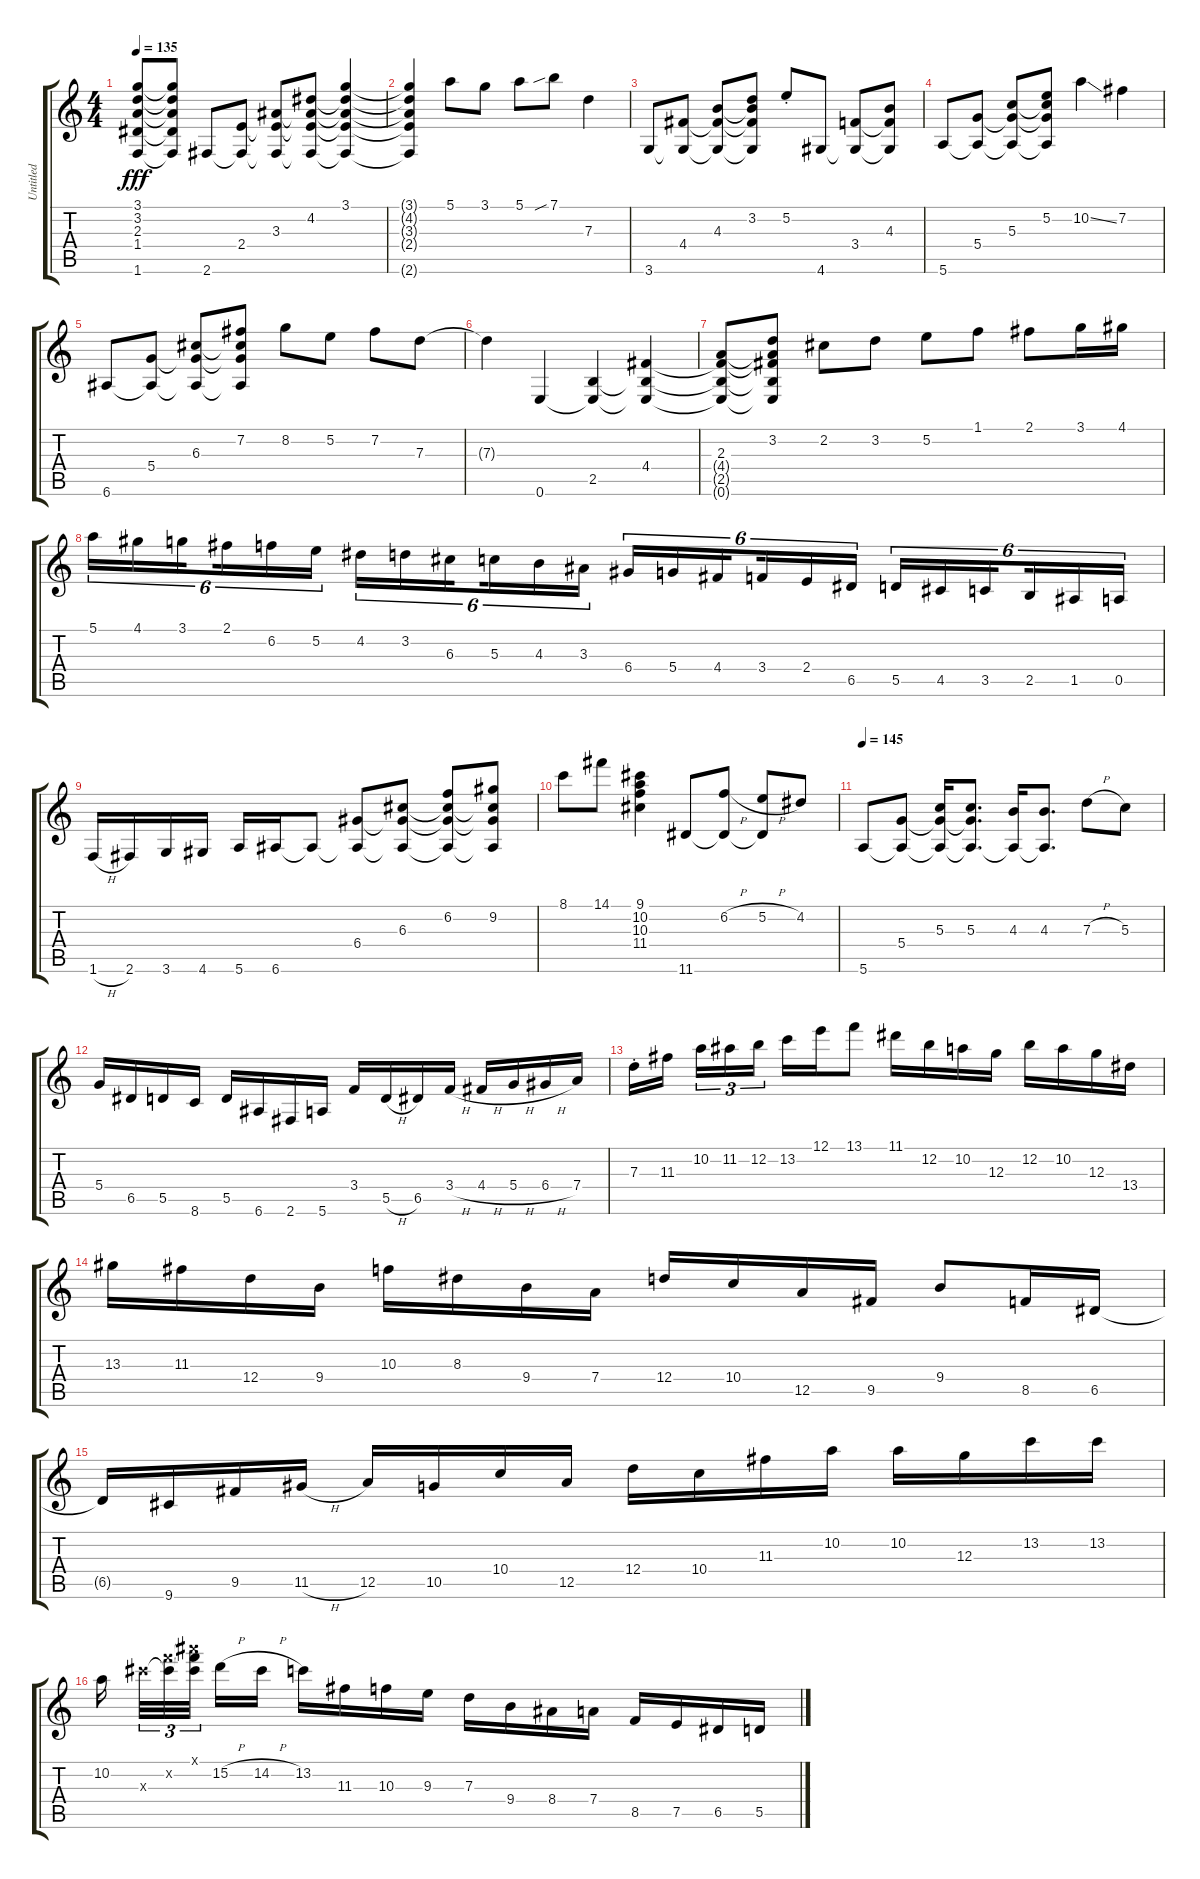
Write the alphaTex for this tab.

\track ("Untitled" "Untitled") {instrument acousticguitarnylon}
\staff {score tabs}
\tuning (E4 B3 G3 D3 A2 E2) {hide}
\ts (4 4)
\tempo 135
\clef g2
\ks c
(3.1 3.2{t} 2.3{t} 1.4{t} 1.6{t}).8{dy fff} (3.1{t} 3.2{t} 2.3{t} 1.4{t} 1.6{t}).8 2.6.8 (2.4 2.6{t}).8 (3.3 2.4{t} 2.6{t}).8 (4.2 3.3{t} 2.4{t} 2.6{t}).8 (3.1 4.2{t} 3.3{t} 2.4{t} 2.6{t}).4 |
(3.1{t} 4.2{t} 3.3{t} 2.4{t} 2.6{t}).4 5.1.8 3.1.8 5.1.8 7.1{sib}.8 7.3.4 |
3.6.8 (4.4 3.6{t}).8 (4.3 4.4{t} 3.6{t}).8 (3.2 4.3{t} 4.4{t} 3.6{t}).8 5.2{st}.8 4.6.8 (3.4 4.6{t}).8 (4.3 3.4{t} 4.6{t}).8 |
5.6.8 (5.4 5.6{t}).8 (5.3 5.4{t} 5.6{t}).8 (5.2 5.3{t} 5.4{t} 5.6{t}).8 10.2{ss}.4 7.2.4 |
6.6.8 (5.4 6.6{t}).8 (6.3 5.4{t} 6.6{t}).8 (7.2 6.3{t} 5.4{t} 6.6{t}).8 8.2.8 5.2.8 7.2.8 7.3.8 |
7.3{t}.4 0.6.4 (2.5 0.6{t}).4 (4.4 2.5{t} 0.6{t}).4 |
(2.3 4.4{t} 2.5{t} 0.6{t}).8 (3.2 2.3{t} 4.4{t} 2.5{t} 0.6{t}).8 2.2.8 3.2.8 5.2.8 1.1.8 2.1.8 3.1.16 4.1.16 |
5.1.16{tu (6 4)} 4.1.16{tu (6 4)} 3.1.16{tu (6 4) beam splitsecondary} 2.1.16{tu (6 4)} 6.2.16{tu (6 4)} 5.2.16{tu (6 4)} 4.2.16{tu (6 4)} 3.2.16{tu (6 4)} 6.3.16{tu (6 4) beam splitsecondary} 5.3.16{tu (6 4)} 4.3.16{tu (6 4)} 3.3.16{tu (6 4)} 6.4.16{tu (6 4)} 5.4.16{tu (6 4)} 4.4.16{tu (6 4) beam splitsecondary} 3.4.16{tu (6 4)} 2.4.16{tu (6 4)} 6.5.16{tu (6 4)} 5.5.16{tu (6 4)} 4.5.16{tu (6 4)} 3.5.16{tu (6 4) beam splitsecondary} 2.5.16{tu (6 4)} 1.5.16{tu (6 4)} 0.5.16{tu (6 4)} |
1.6{h}.16 2.6.16 3.6.16 4.6.16 5.6.16 6.6.16 6.6{t}.8 (6.4 6.6{t}).8 (6.3 6.4{t} 6.6{t}).8 (6.2 6.3{t} 6.4{t} 6.6{t}).8 (9.2 6.3{t} 6.4{t} 6.6{t}).8 |
8.1.8 14.1.8 (9.1 10.2 10.3 11.4).4 11.6.8 (6.2{h} 11.6{t}).8 (5.2{h} 11.6{t}).8 4.2.8 |
\tempo 145
5.6.8 (5.4 5.6{t}).8 (5.3 5.4{t} 5.6{t}).16 (5.3 5.4{t} 5.6{t}).8{d} (4.3 5.6{t}).16 (4.3 5.6{t}).8{d} 7.3{h}.8 5.3.8 |
5.4.16 6.5.16 5.5.16 8.6.16 5.5.16 6.6.16 2.6.16 5.6.16 3.4.16 5.5{h}.16 6.5.16 3.4{h}.16 4.4{h}.16 5.4{h}.16 6.4{h}.16 7.4.16 |
7.3{st}.16 11.3.16{beam splitsecondary} 10.2.16{tu (3 2)} 11.2.16{tu (3 2)} 12.2.16{tu (3 2)} 13.2.16 12.1.16 13.1.8 11.1.16 12.2.16 10.2.16 12.3.16 12.2.16 10.2.16 12.3.16 13.4.16 |
13.3.16 11.3.16 12.4.16 9.4.16 10.3.16 8.3.16 9.4.16 7.4.16 12.4.16 10.4.16 12.5.16 9.5.16 9.4.8 8.5.16 6.5.16 |
6.5{t}.16 9.6.16 9.5.16 11.5{h}.16 12.5.16 10.5.16 10.4.16 12.5.16 12.4.16 10.4.16 11.3.16 10.2.16 10.2.16 12.3.16 13.2.16 13.2.16 |
10.2.16{beam splitsecondary} 18.3{x}.32{tu (3 2)} (18.2{x} 18.3{t}).32{tu (3 2)} (18.1{x} 18.2{t} 18.3{t}).32{tu (3 2) beam splitsecondary} 15.2{h}.16 14.2{h}.16 13.2.16 11.3.16 10.3.16 9.3.16 7.3.16 9.4.16 8.4.16 7.4.16 8.5.16 7.5.16 6.5.16 5.5.16
